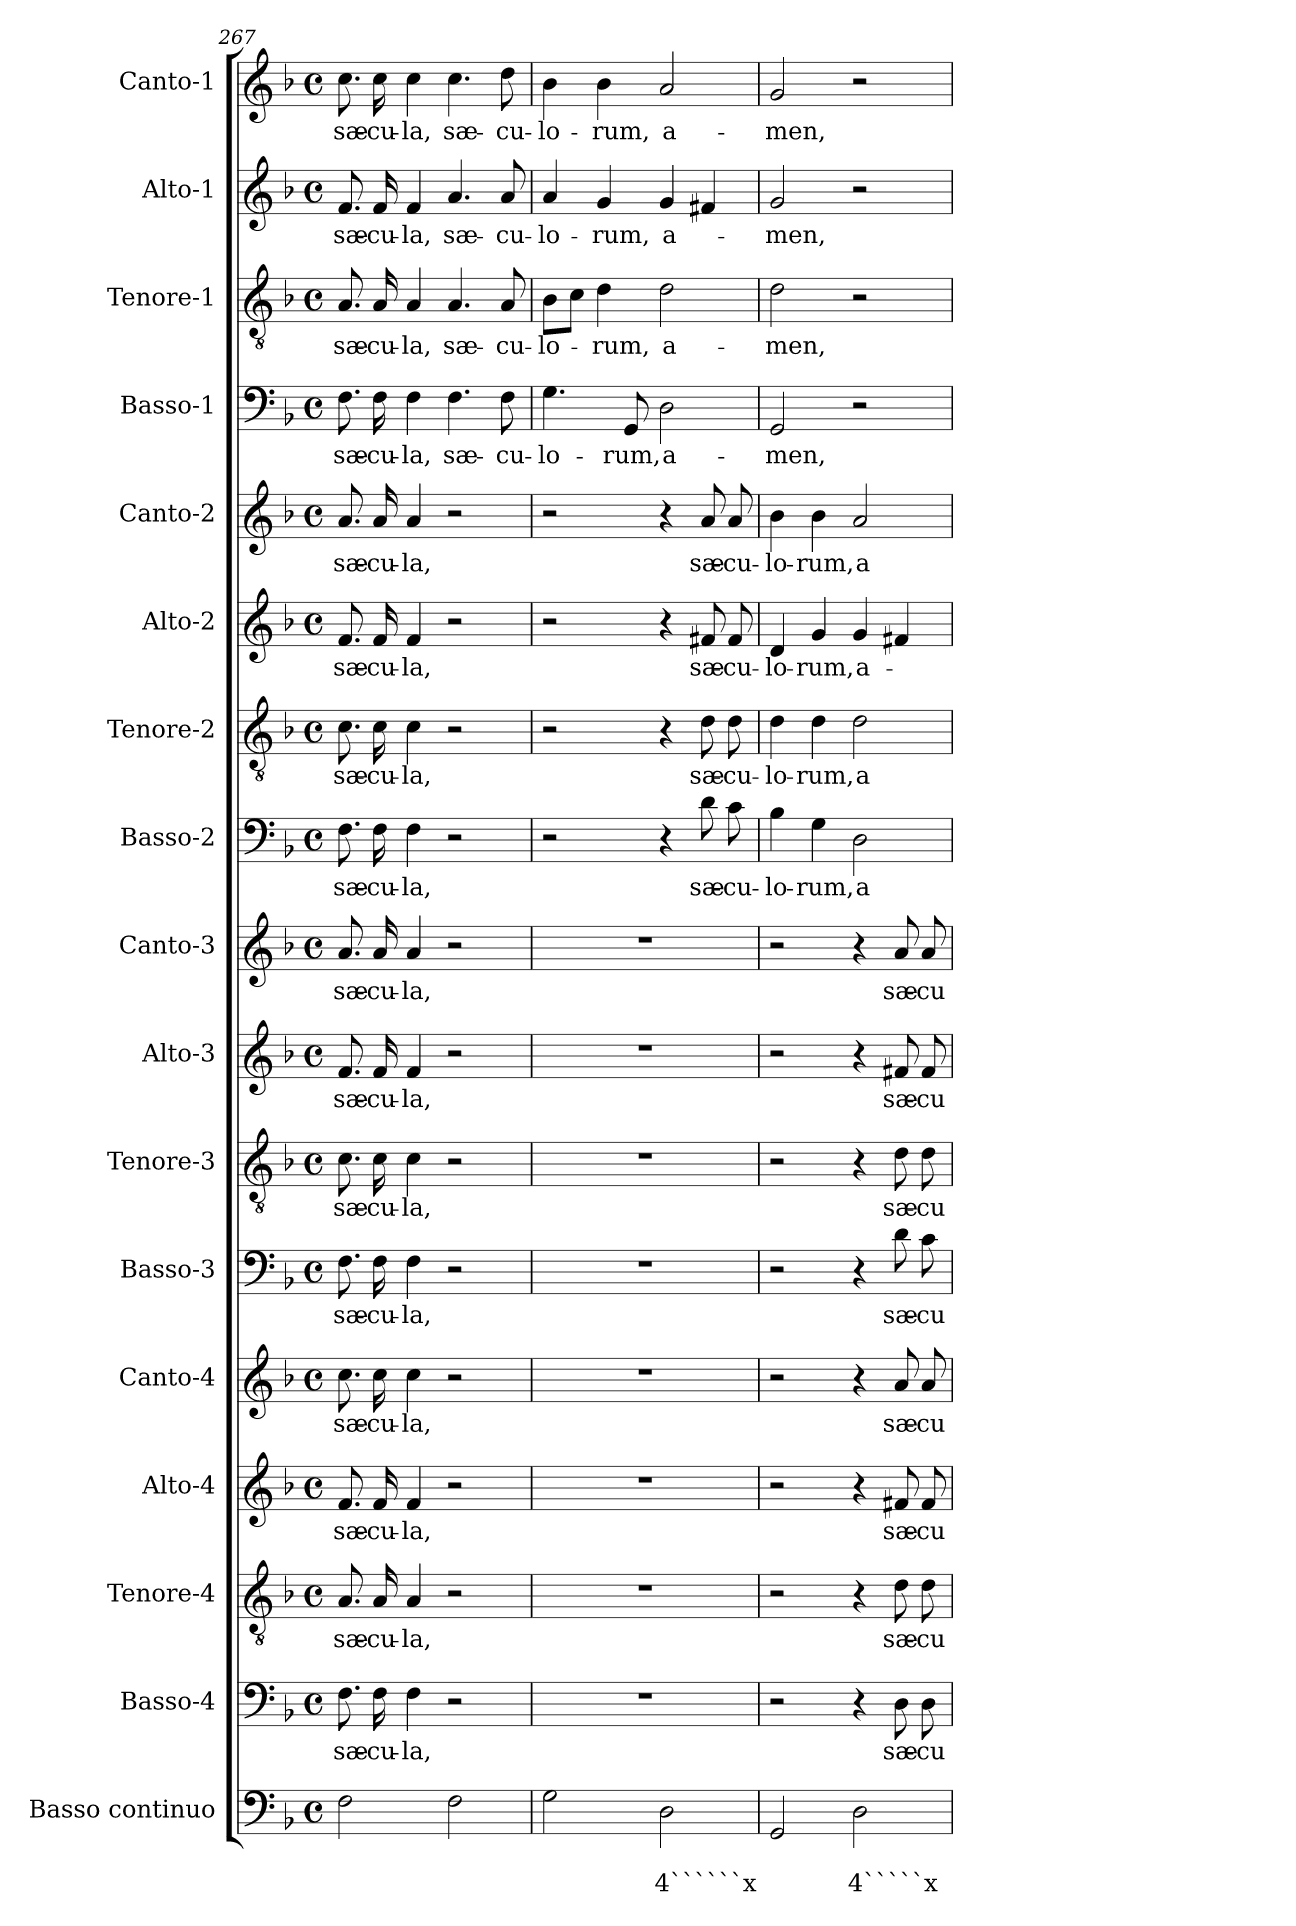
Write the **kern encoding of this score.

**kern	**text	**text	**kern	**text	**kern	**text	**kern	**text	**kern	**text	**kern	**text	**kern	**text	**kern	**text	**kern	**text	**kern	**text	**kern	**text	**kern	**text	**kern	**text	**kern	**text	**kern	**text	**kern	**text	**kern	**text
*part17	*part17	*part17	*part16	*part16	*part15	*part15	*part14	*part14	*part13	*part13	*part12	*part12	*part11	*part11	*part10	*part10	*part9	*part9	*part8	*part8	*part7	*part7	*part6	*part6	*part5	*part5	*part4	*part4	*part3	*part3	*part2	*part2	*part1	*part1
*staff17	*staff17	*staff17	*staff16	*staff16	*staff15	*staff15	*staff14	*staff14	*staff13	*staff13	*staff12	*staff12	*staff11	*staff11	*staff10	*staff10	*staff9	*staff9	*staff8	*staff8	*staff7	*staff7	*staff6	*staff6	*staff5	*staff5	*staff4	*staff4	*staff3	*staff3	*staff2	*staff2	*staff1	*staff1
*I"Basso continuo	*	*	*I"Basso-4	*	*I"Tenore-4	*	*I"Alto-4	*	*I"Canto-4	*	*I"Basso-3	*	*I"Tenore-3	*	*I"Alto-3	*	*I"Canto-3	*	*I"Basso-2	*	*I"Tenore-2	*	*I"Alto-2	*	*I"Canto-2	*	*I"Basso-1	*	*I"Tenore-1	*	*I"Alto-1	*	*I"Canto-1	*
*I'BC	*	*	*I'B4	*	*I'T4	*	*I'A4	*	*I'C4	*	*I'B3	*	*I'T3	*	*I'A3	*	*I'C3	*	*I'B2	*	*I'T2	*	*I'A2	*	*I'C2	*	*I'B1	*	*I'T1	*	*I'A1	*	*I'C1	*
*clefF4	*	*	*clefF4	*	*clefGv2	*	*clefG2	*	*clefG2	*	*clefF4	*	*clefGv2	*	*clefG2	*	*clefG2	*	*clefF4	*	*clefGv2	*	*clefG2	*	*clefG2	*	*clefF4	*	*clefGv2	*	*clefG2	*	*clefG2	*
*k[b-]	*	*	*k[b-]	*	*k[b-]	*	*k[b-]	*	*k[b-]	*	*k[b-]	*	*k[b-]	*	*k[b-]	*	*k[b-]	*	*k[b-]	*	*k[b-]	*	*k[b-]	*	*k[b-]	*	*k[b-]	*	*k[b-]	*	*k[b-]	*	*k[b-]	*
*F:	*	*	*F:	*	*F:	*	*F:	*	*F:	*	*F:	*	*F:	*	*F:	*	*F:	*	*F:	*	*F:	*	*F:	*	*F:	*	*F:	*	*F:	*	*F:	*	*F:	*
*M4/4	*	*	*M4/4	*	*M4/4	*	*M4/4	*	*M4/4	*	*M4/4	*	*M4/4	*	*M4/4	*	*M4/4	*	*M4/4	*	*M4/4	*	*M4/4	*	*M4/4	*	*M4/4	*	*M4/4	*	*M4/4	*	*M4/4	*
*met(c)	*	*	*met(c)	*	*met(c)	*	*met(c)	*	*met(c)	*	*met(c)	*	*met(c)	*	*met(c)	*	*met(c)	*	*met(c)	*	*met(c)	*	*met(c)	*	*met(c)	*	*met(c)	*	*met(c)	*	*met(c)	*	*met(c)	*
=267	=267	=267	=267	=267	=267	=267	=267	=267	=267	=267	=267	=267	=267	=267	=267	=267	=267	=267	=267	=267	=267	=267	=267	=267	=267	=267	=267	=267	=267	=267	=267	=267	=267	=267
!	!	!	!	!LO:LY:b	!	!	!	!	!	!	!	!	!	!	!	!	!	!	!	!	!	!	!	!	!	!	!	!	!	!	!	!	!	!
!	!	!	!	!	!	!LO:LY:b	!	!	!	!	!	!	!	!	!	!	!	!	!	!	!	!	!	!	!	!	!	!	!	!	!	!	!	!
!	!	!	!	!	!	!	!	!LO:LY:b	!	!	!	!	!	!	!	!	!	!	!	!	!	!	!	!	!	!	!	!	!	!	!	!	!	!
!	!	!	!	!	!	!	!	!	!	!LO:LY:b	!	!	!	!	!	!	!	!	!	!	!	!	!	!	!	!	!	!	!	!	!	!	!	!
!	!	!	!	!	!	!	!	!	!	!	!	!LO:LY:b	!	!	!	!	!	!	!	!	!	!	!	!	!	!	!	!	!	!	!	!	!	!
!	!	!	!	!	!	!	!	!	!	!	!	!	!	!LO:LY:b	!	!	!	!	!	!	!	!	!	!	!	!	!	!	!	!	!	!	!	!
!	!	!	!	!	!	!	!	!	!	!	!	!	!	!	!	!LO:LY:b	!	!	!	!	!	!	!	!	!	!	!	!	!	!	!	!	!	!
!	!	!	!	!	!	!	!	!	!	!	!	!	!	!	!	!	!	!LO:LY:b	!	!	!	!	!	!	!	!	!	!	!	!	!	!	!	!
!	!	!	!	!	!	!	!	!	!	!	!	!	!	!	!	!	!	!	!	!LO:LY:b	!	!	!	!	!	!	!	!	!	!	!	!	!	!
!	!	!	!	!	!	!	!	!	!	!	!	!	!	!	!	!	!	!	!	!	!	!LO:LY:b	!	!	!	!	!	!	!	!	!	!	!	!
!	!	!	!	!	!	!	!	!	!	!	!	!	!	!	!	!	!	!	!	!	!	!	!	!LO:LY:b	!	!	!	!	!	!	!	!	!	!
!	!	!	!	!	!	!	!	!	!	!	!	!	!	!	!	!	!	!	!	!	!	!	!	!	!	!LO:LY:b	!	!	!	!	!	!	!	!
!	!	!	!	!	!	!	!	!	!	!	!	!	!	!	!	!	!	!	!	!	!	!	!	!	!	!	!	!LO:LY:b	!	!	!	!	!	!
!	!	!	!	!	!	!	!	!	!	!	!	!	!	!	!	!	!	!	!	!	!	!	!	!	!	!	!	!	!	!LO:LY:b	!	!	!	!
!	!	!	!	!	!	!	!	!	!	!	!	!	!	!	!	!	!	!	!	!	!	!	!	!	!	!	!	!	!	!	!	!LO:LY:b	!	!
!	!	!	!	!	!	!	!	!	!	!	!	!	!	!	!	!	!	!	!	!	!	!	!	!	!	!	!	!	!	!	!	!	!	!LO:LY:b
2F\	.	.	8.F\	sæ-	8.A/	sæ-	8.f/	sæ-	8.cc\	sæ-	8.F\	sæ-	8.c\	sæ-	8.f/	sæ-	8.a/	sæ-	8.F\	sæ-	8.c\	sæ-	8.f/	sæ-	8.a/	sæ-	8.F\	sæ-	8.A/	sæ-	8.f/	sæ-	8.cc\	sæ-
!	!	!	!	!LO:LY:b	!	!	!	!	!	!	!	!	!	!	!	!	!	!	!	!	!	!	!	!	!	!	!	!	!	!	!	!	!	!
!	!	!	!	!	!	!LO:LY:b	!	!	!	!	!	!	!	!	!	!	!	!	!	!	!	!	!	!	!	!	!	!	!	!	!	!	!	!
!	!	!	!	!	!	!	!	!LO:LY:b	!	!	!	!	!	!	!	!	!	!	!	!	!	!	!	!	!	!	!	!	!	!	!	!	!	!
!	!	!	!	!	!	!	!	!	!	!LO:LY:b	!	!	!	!	!	!	!	!	!	!	!	!	!	!	!	!	!	!	!	!	!	!	!	!
!	!	!	!	!	!	!	!	!	!	!	!	!LO:LY:b	!	!	!	!	!	!	!	!	!	!	!	!	!	!	!	!	!	!	!	!	!	!
!	!	!	!	!	!	!	!	!	!	!	!	!	!	!LO:LY:b	!	!	!	!	!	!	!	!	!	!	!	!	!	!	!	!	!	!	!	!
!	!	!	!	!	!	!	!	!	!	!	!	!	!	!	!	!LO:LY:b	!	!	!	!	!	!	!	!	!	!	!	!	!	!	!	!	!	!
!	!	!	!	!	!	!	!	!	!	!	!	!	!	!	!	!	!	!LO:LY:b	!	!	!	!	!	!	!	!	!	!	!	!	!	!	!	!
!	!	!	!	!	!	!	!	!	!	!	!	!	!	!	!	!	!	!	!	!LO:LY:b	!	!	!	!	!	!	!	!	!	!	!	!	!	!
!	!	!	!	!	!	!	!	!	!	!	!	!	!	!	!	!	!	!	!	!	!	!LO:LY:b	!	!	!	!	!	!	!	!	!	!	!	!
!	!	!	!	!	!	!	!	!	!	!	!	!	!	!	!	!	!	!	!	!	!	!	!	!LO:LY:b	!	!	!	!	!	!	!	!	!	!
!	!	!	!	!	!	!	!	!	!	!	!	!	!	!	!	!	!	!	!	!	!	!	!	!	!	!LO:LY:b	!	!	!	!	!	!	!	!
!	!	!	!	!	!	!	!	!	!	!	!	!	!	!	!	!	!	!	!	!	!	!	!	!	!	!	!	!LO:LY:b	!	!	!	!	!	!
!	!	!	!	!	!	!	!	!	!	!	!	!	!	!	!	!	!	!	!	!	!	!	!	!	!	!	!	!	!	!LO:LY:b	!	!	!	!
!	!	!	!	!	!	!	!	!	!	!	!	!	!	!	!	!	!	!	!	!	!	!	!	!	!	!	!	!	!	!	!	!LO:LY:b	!	!
!	!	!	!	!	!	!	!	!	!	!	!	!	!	!	!	!	!	!	!	!	!	!	!	!	!	!	!	!	!	!	!	!	!	!LO:LY:b
.	.	.	16F\	-cu-	16A/	-cu-	16f/	-cu-	16cc\	-cu-	16F\	-cu-	16c\	-cu-	16f/	-cu-	16a/	-cu-	16F\	-cu-	16c\	-cu-	16f/	-cu-	16a/	-cu-	16F\	-cu-	16A/	-cu-	16f/	-cu-	16cc\	-cu-
!	!	!	!	!LO:LY:b	!	!	!	!	!	!	!	!	!	!	!	!	!	!	!	!	!	!	!	!	!	!	!	!	!	!	!	!	!	!
!	!	!	!	!	!	!LO:LY:b	!	!	!	!	!	!	!	!	!	!	!	!	!	!	!	!	!	!	!	!	!	!	!	!	!	!	!	!
!	!	!	!	!	!	!	!	!LO:LY:b	!	!	!	!	!	!	!	!	!	!	!	!	!	!	!	!	!	!	!	!	!	!	!	!	!	!
!	!	!	!	!	!	!	!	!	!	!LO:LY:b	!	!	!	!	!	!	!	!	!	!	!	!	!	!	!	!	!	!	!	!	!	!	!	!
!	!	!	!	!	!	!	!	!	!	!	!	!LO:LY:b	!	!	!	!	!	!	!	!	!	!	!	!	!	!	!	!	!	!	!	!	!	!
!	!	!	!	!	!	!	!	!	!	!	!	!	!	!LO:LY:b	!	!	!	!	!	!	!	!	!	!	!	!	!	!	!	!	!	!	!	!
!	!	!	!	!	!	!	!	!	!	!	!	!	!	!	!	!LO:LY:b	!	!	!	!	!	!	!	!	!	!	!	!	!	!	!	!	!	!
!	!	!	!	!	!	!	!	!	!	!	!	!	!	!	!	!	!	!LO:LY:b	!	!	!	!	!	!	!	!	!	!	!	!	!	!	!	!
!	!	!	!	!	!	!	!	!	!	!	!	!	!	!	!	!	!	!	!	!LO:LY:b	!	!	!	!	!	!	!	!	!	!	!	!	!	!
!	!	!	!	!	!	!	!	!	!	!	!	!	!	!	!	!	!	!	!	!	!	!LO:LY:b	!	!	!	!	!	!	!	!	!	!	!	!
!	!	!	!	!	!	!	!	!	!	!	!	!	!	!	!	!	!	!	!	!	!	!	!	!LO:LY:b	!	!	!	!	!	!	!	!	!	!
!	!	!	!	!	!	!	!	!	!	!	!	!	!	!	!	!	!	!	!	!	!	!	!	!	!	!LO:LY:b	!	!	!	!	!	!	!	!
!	!	!	!	!	!	!	!	!	!	!	!	!	!	!	!	!	!	!	!	!	!	!	!	!	!	!	!	!LO:LY:b	!	!	!	!	!	!
!	!	!	!	!	!	!	!	!	!	!	!	!	!	!	!	!	!	!	!	!	!	!	!	!	!	!	!	!	!	!LO:LY:b	!	!	!	!
!	!	!	!	!	!	!	!	!	!	!	!	!	!	!	!	!	!	!	!	!	!	!	!	!	!	!	!	!	!	!	!	!LO:LY:b	!	!
!	!	!	!	!	!	!	!	!	!	!	!	!	!	!	!	!	!	!	!	!	!	!	!	!	!	!	!	!	!	!	!	!	!	!LO:LY:b
.	.	.	4F\	-la,	4A/	-la,	4f/	-la,	4cc\	-la,	4F\	-la,	4c\	-la,	4f/	-la,	4a/	-la,	4F\	-la,	4c\	-la,	4f/	-la,	4a/	-la,	4F\	-la,	4A/	-la,	4f/	-la,	4cc\	-la,
!	!	!	!	!	!	!	!	!	!	!	!	!	!	!	!	!	!	!	!	!	!	!	!	!	!	!	!	!LO:LY:b	!	!	!	!	!	!
!	!	!	!	!	!	!	!	!	!	!	!	!	!	!	!	!	!	!	!	!	!	!	!	!	!	!	!	!	!	!LO:LY:b	!	!	!	!
!	!	!	!	!	!	!	!	!	!	!	!	!	!	!	!	!	!	!	!	!	!	!	!	!	!	!	!	!	!	!	!	!LO:LY:b	!	!
!	!	!	!	!	!	!	!	!	!	!	!	!	!	!	!	!	!	!	!	!	!	!	!	!	!	!	!	!	!	!	!	!	!	!LO:LY:b
2F\	.	.	2r	.	2r	.	2r	.	2r	.	2r	.	2r	.	2r	.	2r	.	2r	.	2r	.	2r	.	2r	.	4.F\	sæ-	4.A/	sæ-	4.a/	sæ-	4.cc\	sæ-
!	!	!	!	!	!	!	!	!	!	!	!	!	!	!	!	!	!	!	!	!	!	!	!	!	!	!	!	!LO:LY:b	!	!	!	!	!	!
!	!	!	!	!	!	!	!	!	!	!	!	!	!	!	!	!	!	!	!	!	!	!	!	!	!	!	!	!	!	!LO:LY:b	!	!	!	!
!	!	!	!	!	!	!	!	!	!	!	!	!	!	!	!	!	!	!	!	!	!	!	!	!	!	!	!	!	!	!	!	!LO:LY:b	!	!
!	!	!	!	!	!	!	!	!	!	!	!	!	!	!	!	!	!	!	!	!	!	!	!	!	!	!	!	!	!	!	!	!	!	!LO:LY:b
.	.	.	.	.	.	.	.	.	.	.	.	.	.	.	.	.	.	.	.	.	.	.	.	.	.	.	8F\	-cu-	8A/	-cu-	8a/	-cu-	8dd\	-cu-
=268	=268	=268	=268	=268	=268	=268	=268	=268	=268	=268	=268	=268	=268	=268	=268	=268	=268	=268	=268	=268	=268	=268	=268	=268	=268	=268	=268	=268	=268	=268	=268	=268	=268	=268
!	!	!	!	!	!	!	!	!	!	!	!	!	!	!	!	!	!	!	!	!	!	!	!	!	!	!	!	!LO:LY:b	!	!	!	!	!	!
!	!	!	!	!	!	!	!	!	!	!	!	!	!	!	!	!	!	!	!	!	!	!	!	!	!	!	!	!	!	!LO:LY:b	!	!	!	!
!	!	!	!	!	!	!	!	!	!	!	!	!	!	!	!	!	!	!	!	!	!	!	!	!	!	!	!	!	!	!	!	!LO:LY:b	!	!
!	!	!	!	!	!	!	!	!	!	!	!	!	!	!	!	!	!	!	!	!	!	!	!	!	!	!	!	!	!	!	!	!	!	!LO:LY:b
2G\	.	.	1r	.	1r	.	1r	.	1r	.	1r	.	1r	.	1r	.	1r	.	2r	.	2r	.	2r	.	2r	.	4.G\	-lo-	8B-\L	-lo-	4a/	-lo-	4b-\	-lo-
.	.	.	.	.	.	.	.	.	.	.	.	.	.	.	.	.	.	.	.	.	.	.	.	.	.	.	.	.	8c\J	.	.	.	.	.
!	!	!	!	!	!	!	!	!	!	!	!	!	!	!	!	!	!	!	!	!	!	!	!	!	!	!	!	!	!	!LO:LY:b	!	!	!	!
!	!	!	!	!	!	!	!	!	!	!	!	!	!	!	!	!	!	!	!	!	!	!	!	!	!	!	!	!	!	!	!	!LO:LY:b	!	!
!	!	!	!	!	!	!	!	!	!	!	!	!	!	!	!	!	!	!	!	!	!	!	!	!	!	!	!	!	!	!	!	!	!	!LO:LY:b
.	.	.	.	.	.	.	.	.	.	.	.	.	.	.	.	.	.	.	.	.	.	.	.	.	.	.	.	.	4d\	-rum,	4g/	-rum,	4b-\	-rum,
!	!	!	!	!	!	!	!	!	!	!	!	!	!	!	!	!	!	!	!	!	!	!	!	!	!	!	!	!LO:LY:b	!	!	!	!	!	!
.	.	.	.	.	.	.	.	.	.	.	.	.	.	.	.	.	.	.	.	.	.	.	.	.	.	.	8GG/	-rum,	.	.	.	.	.	.
!	!	!LO:LY:b	!	!	!	!	!	!	!	!	!	!	!	!	!	!	!	!	!	!	!	!	!	!	!	!	!	!	!	!	!	!	!	!
!	!	!	!	!	!	!	!	!	!	!	!	!	!	!	!	!	!	!	!	!	!	!	!	!	!	!	!	!LO:LY:b	!	!	!	!	!	!
!	!	!	!	!	!	!	!	!	!	!	!	!	!	!	!	!	!	!	!	!	!	!	!	!	!	!	!	!	!	!LO:LY:b	!	!	!	!
!	!	!	!	!	!	!	!	!	!	!	!	!	!	!	!	!	!	!	!	!	!	!	!	!	!	!	!	!	!	!	!	!LO:LY:b	!	!
!	!	!	!	!	!	!	!	!	!	!	!	!	!	!	!	!	!	!	!	!	!	!	!	!	!	!	!	!	!	!	!	!	!	!LO:LY:b
2D\	.	4``````x	.	.	.	.	.	.	.	.	.	.	.	.	.	.	.	.	4r	.	4r	.	4r	.	4r	.	2D\	a-	2d\	a-	4g/	a-	2a/	a-
!	!	!	!	!	!	!	!	!	!	!	!	!	!	!	!	!	!	!	!	!LO:LY:b	!	!	!	!	!	!	!	!	!	!	!	!	!	!
!	!	!	!	!	!	!	!	!	!	!	!	!	!	!	!	!	!	!	!	!	!	!LO:LY:b	!	!	!	!	!	!	!	!	!	!	!	!
!	!	!	!	!	!	!	!	!	!	!	!	!	!	!	!	!	!	!	!	!	!	!	!	!LO:LY:b	!	!	!	!	!	!	!	!	!	!
!	!	!	!	!	!	!	!	!	!	!	!	!	!	!	!	!	!	!	!	!	!	!	!	!	!	!LO:LY:b	!	!	!	!	!	!	!	!
.	.	.	.	.	.	.	.	.	.	.	.	.	.	.	.	.	.	.	8d\	sæ-	8d\	sæ-	8f#X/	sæ-	8a/	sæ-	.	.	.	.	4f#X/	.	.	.
!	!	!	!	!	!	!	!	!	!	!	!	!	!	!	!	!	!	!	!	!LO:LY:b	!	!	!	!	!	!	!	!	!	!	!	!	!	!
!	!	!	!	!	!	!	!	!	!	!	!	!	!	!	!	!	!	!	!	!	!	!LO:LY:b	!	!	!	!	!	!	!	!	!	!	!	!
!	!	!	!	!	!	!	!	!	!	!	!	!	!	!	!	!	!	!	!	!	!	!	!	!LO:LY:b	!	!	!	!	!	!	!	!	!	!
!	!	!	!	!	!	!	!	!	!	!	!	!	!	!	!	!	!	!	!	!	!	!	!	!	!	!LO:LY:b	!	!	!	!	!	!	!	!
.	.	.	.	.	.	.	.	.	.	.	.	.	.	.	.	.	.	.	8c\	-cu-	8d\	-cu-	8f#/	-cu-	8a/	-cu-	.	.	.	.	.	.	.	.
!!LO:PB:g=z
=269	=269	=269	=269	=269	=269	=269	=269	=269	=269	=269	=269	=269	=269	=269	=269	=269	=269	=269	=269	=269	=269	=269	=269	=269	=269	=269	=269	=269	=269	=269	=269	=269	=269	=269
!	!	!	!	!	!	!	!	!	!	!	!	!	!	!	!	!	!	!	!	!LO:LY:b	!	!	!	!	!	!	!	!	!	!	!	!	!	!
!	!	!	!	!	!	!	!	!	!	!	!	!	!	!	!	!	!	!	!	!	!	!LO:LY:b	!	!	!	!	!	!	!	!	!	!	!	!
!	!	!	!	!	!	!	!	!	!	!	!	!	!	!	!	!	!	!	!	!	!	!	!	!LO:LY:b	!	!	!	!	!	!	!	!	!	!
!	!	!	!	!	!	!	!	!	!	!	!	!	!	!	!	!	!	!	!	!	!	!	!	!	!	!LO:LY:b	!	!	!	!	!	!	!	!
!	!	!	!	!	!	!	!	!	!	!	!	!	!	!	!	!	!	!	!	!	!	!	!	!	!	!	!	!LO:LY:b	!	!	!	!	!	!
!	!	!	!	!	!	!	!	!	!	!	!	!	!	!	!	!	!	!	!	!	!	!	!	!	!	!	!	!	!	!LO:LY:b	!	!	!	!
!	!	!	!	!	!	!	!	!	!	!	!	!	!	!	!	!	!	!	!	!	!	!	!	!	!	!	!	!	!	!	!	!LO:LY:b	!	!
!	!	!	!	!	!	!	!	!	!	!	!	!	!	!	!	!	!	!	!	!	!	!	!	!	!	!	!	!	!	!	!	!	!	!LO:LY:b
2GG/	.	.	2r	.	2r	.	2r	.	2r	.	2r	.	2r	.	2r	.	2r	.	4B-\	-lo-	4d\	-lo-	4d/	-lo-	4b-\	-lo-	2GG/	-men,	2d\	-men,	2g/	-men,	2g/	-men,
!	!	!	!	!	!	!	!	!	!	!	!	!	!	!	!	!	!	!	!	!LO:LY:b	!	!	!	!	!	!	!	!	!	!	!	!	!	!
!	!	!	!	!	!	!	!	!	!	!	!	!	!	!	!	!	!	!	!	!	!	!LO:LY:b	!	!	!	!	!	!	!	!	!	!	!	!
!	!	!	!	!	!	!	!	!	!	!	!	!	!	!	!	!	!	!	!	!	!	!	!	!LO:LY:b	!	!	!	!	!	!	!	!	!	!
!	!	!	!	!	!	!	!	!	!	!	!	!	!	!	!	!	!	!	!	!	!	!	!	!	!	!LO:LY:b	!	!	!	!	!	!	!	!
.	.	.	.	.	.	.	.	.	.	.	.	.	.	.	.	.	.	.	4G\	-rum,	4d\	-rum,	4g/	-rum,	4b-\	-rum,	.	.	.	.	.	.	.	.
!	!	!LO:LY:b	!	!	!	!	!	!	!	!	!	!	!	!	!	!	!	!	!	!	!	!	!	!	!	!	!	!	!	!	!	!	!	!
!	!	!	!	!	!	!	!	!	!	!	!	!	!	!	!	!	!	!	!	!LO:LY:b	!	!	!	!	!	!	!	!	!	!	!	!	!	!
!	!	!	!	!	!	!	!	!	!	!	!	!	!	!	!	!	!	!	!	!	!	!LO:LY:b	!	!	!	!	!	!	!	!	!	!	!	!
!	!	!	!	!	!	!	!	!	!	!	!	!	!	!	!	!	!	!	!	!	!	!	!	!LO:LY:b	!	!	!	!	!	!	!	!	!	!
!	!	!	!	!	!	!	!	!	!	!	!	!	!	!	!	!	!	!	!	!	!	!	!	!	!	!LO:LY:b	!	!	!	!	!	!	!	!
2D\	.	4`````x	4r	.	4r	.	4r	.	4r	.	4r	.	4r	.	4r	.	4r	.	2D\	a-	2d\	a-	4g/	a-	2a/	a-	2r	.	2r	.	2r	.	2r	.
!	!	!	!	!LO:LY:b	!	!	!	!	!	!	!	!	!	!	!	!	!	!	!	!	!	!	!	!	!	!	!	!	!	!	!	!	!	!
!	!	!	!	!	!	!LO:LY:b	!	!	!	!	!	!	!	!	!	!	!	!	!	!	!	!	!	!	!	!	!	!	!	!	!	!	!	!
!	!	!	!	!	!	!	!	!LO:LY:b	!	!	!	!	!	!	!	!	!	!	!	!	!	!	!	!	!	!	!	!	!	!	!	!	!	!
!	!	!	!	!	!	!	!	!	!	!LO:LY:b	!	!	!	!	!	!	!	!	!	!	!	!	!	!	!	!	!	!	!	!	!	!	!	!
!	!	!	!	!	!	!	!	!	!	!	!	!LO:LY:b	!	!	!	!	!	!	!	!	!	!	!	!	!	!	!	!	!	!	!	!	!	!
!	!	!	!	!	!	!	!	!	!	!	!	!	!	!LO:LY:b	!	!	!	!	!	!	!	!	!	!	!	!	!	!	!	!	!	!	!	!
!	!	!	!	!	!	!	!	!	!	!	!	!	!	!	!	!LO:LY:b	!	!	!	!	!	!	!	!	!	!	!	!	!	!	!	!	!	!
!	!	!	!	!	!	!	!	!	!	!	!	!	!	!	!	!	!	!LO:LY:b	!	!	!	!	!	!	!	!	!	!	!	!	!	!	!	!
.	.	.	8D\	sæ-	8d\	sæ-	8f#X/	sæ-	8a/	sæ-	8d\	sæ-	8d\	sæ-	8f#X/	sæ-	8a/	sæ-	.	.	.	.	4f#X/	.	.	.	.	.	.	.	.	.	.	.
!	!	!	!	!LO:LY:b	!	!	!	!	!	!	!	!	!	!	!	!	!	!	!	!	!	!	!	!	!	!	!	!	!	!	!	!	!	!
!	!	!	!	!	!	!LO:LY:b	!	!	!	!	!	!	!	!	!	!	!	!	!	!	!	!	!	!	!	!	!	!	!	!	!	!	!	!
!	!	!	!	!	!	!	!	!LO:LY:b	!	!	!	!	!	!	!	!	!	!	!	!	!	!	!	!	!	!	!	!	!	!	!	!	!	!
!	!	!	!	!	!	!	!	!	!	!LO:LY:b	!	!	!	!	!	!	!	!	!	!	!	!	!	!	!	!	!	!	!	!	!	!	!	!
!	!	!	!	!	!	!	!	!	!	!	!	!LO:LY:b	!	!	!	!	!	!	!	!	!	!	!	!	!	!	!	!	!	!	!	!	!	!
!	!	!	!	!	!	!	!	!	!	!	!	!	!	!LO:LY:b	!	!	!	!	!	!	!	!	!	!	!	!	!	!	!	!	!	!	!	!
!	!	!	!	!	!	!	!	!	!	!	!	!	!	!	!	!LO:LY:b	!	!	!	!	!	!	!	!	!	!	!	!	!	!	!	!	!	!
!	!	!	!	!	!	!	!	!	!	!	!	!	!	!	!	!	!	!LO:LY:b	!	!	!	!	!	!	!	!	!	!	!	!	!	!	!	!
.	.	.	8D\	-cu-	8d\	-cu-	8f#/	-cu-	8a/	-cu-	8c\	-cu-	8d\	-cu-	8f#/	-cu-	8a/	-cu-	.	.	.	.	.	.	.	.	.	.	.	.	.	.	.	.
=	=	=	=	=	=	=	=	=	=	=	=	=	=	=	=	=	=	=	=	=	=	=	=	=	=	=	=	=	=	=	=	=	=	=
*-	*-	*-	*-	*-	*-	*-	*-	*-	*-	*-	*-	*-	*-	*-	*-	*-	*-	*-	*-	*-	*-	*-	*-	*-	*-	*-	*-	*-	*-	*-	*-	*-	*-	*-
